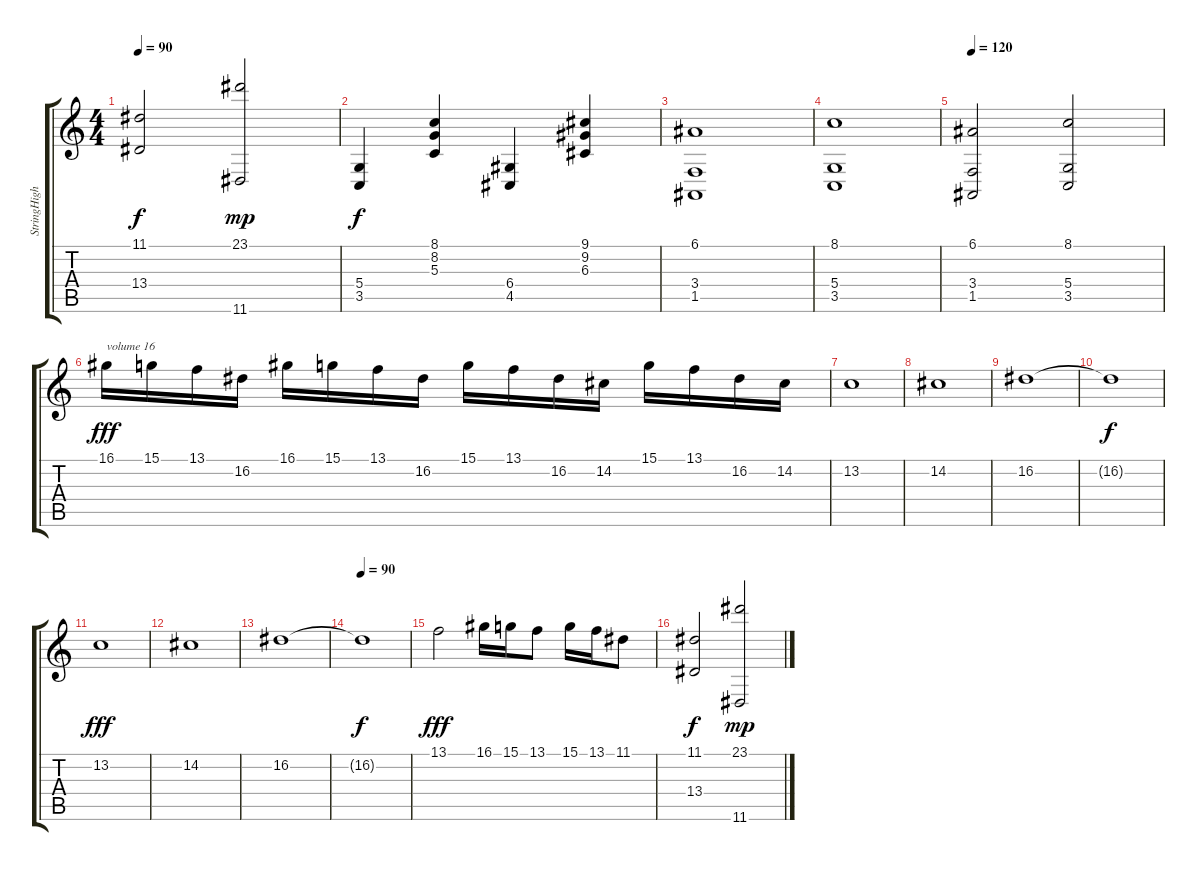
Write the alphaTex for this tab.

\track ("StringHighSection" "StringHigh") {instrument stringensemble2}
\staff {score tabs}
\tuning (E4 B3 G3 D3 A2 E2) {hide}
\ts (4 4)
\tempo 90
\clef g2
\ks c
(11.1 13.4).2{dy f} (23.1 11.6).2{dy mp} |
(5.4 3.5).4{dy f} (8.1 8.2 5.3).4 (6.4 4.5).4 (9.1 9.2 6.3).4 |
(6.1 3.4 1.5).1 |
(8.1 5.4 3.5).1 |
\tempo 120
(6.1 3.4 1.5).2 (8.1 5.4 3.5).2 |
16.1.16{txt "volume 16" dy fff volume 16} 15.1.16 13.1.16 16.2.16 16.1.16 15.1.16 13.1.16 16.2.16 15.1.16 13.1.16 16.2.16 14.2.16 15.1.16 13.1.16 16.2.16 14.2.16 |
13.2.1 |
14.2.1 |
16.2.1 |
16.2{t}.1{dy f} |
13.2.1{dy fff} |
14.2.1 |
16.2.1 |
\tempo 90
16.2{t}.1{dy f} |
13.1.2{dy fff volume 11} 16.1.16 15.1.16 13.1.8 15.1.16 13.1.16 11.1.8 |
(11.1 13.4).2{dy f} (23.1 11.6).2{dy mp}
